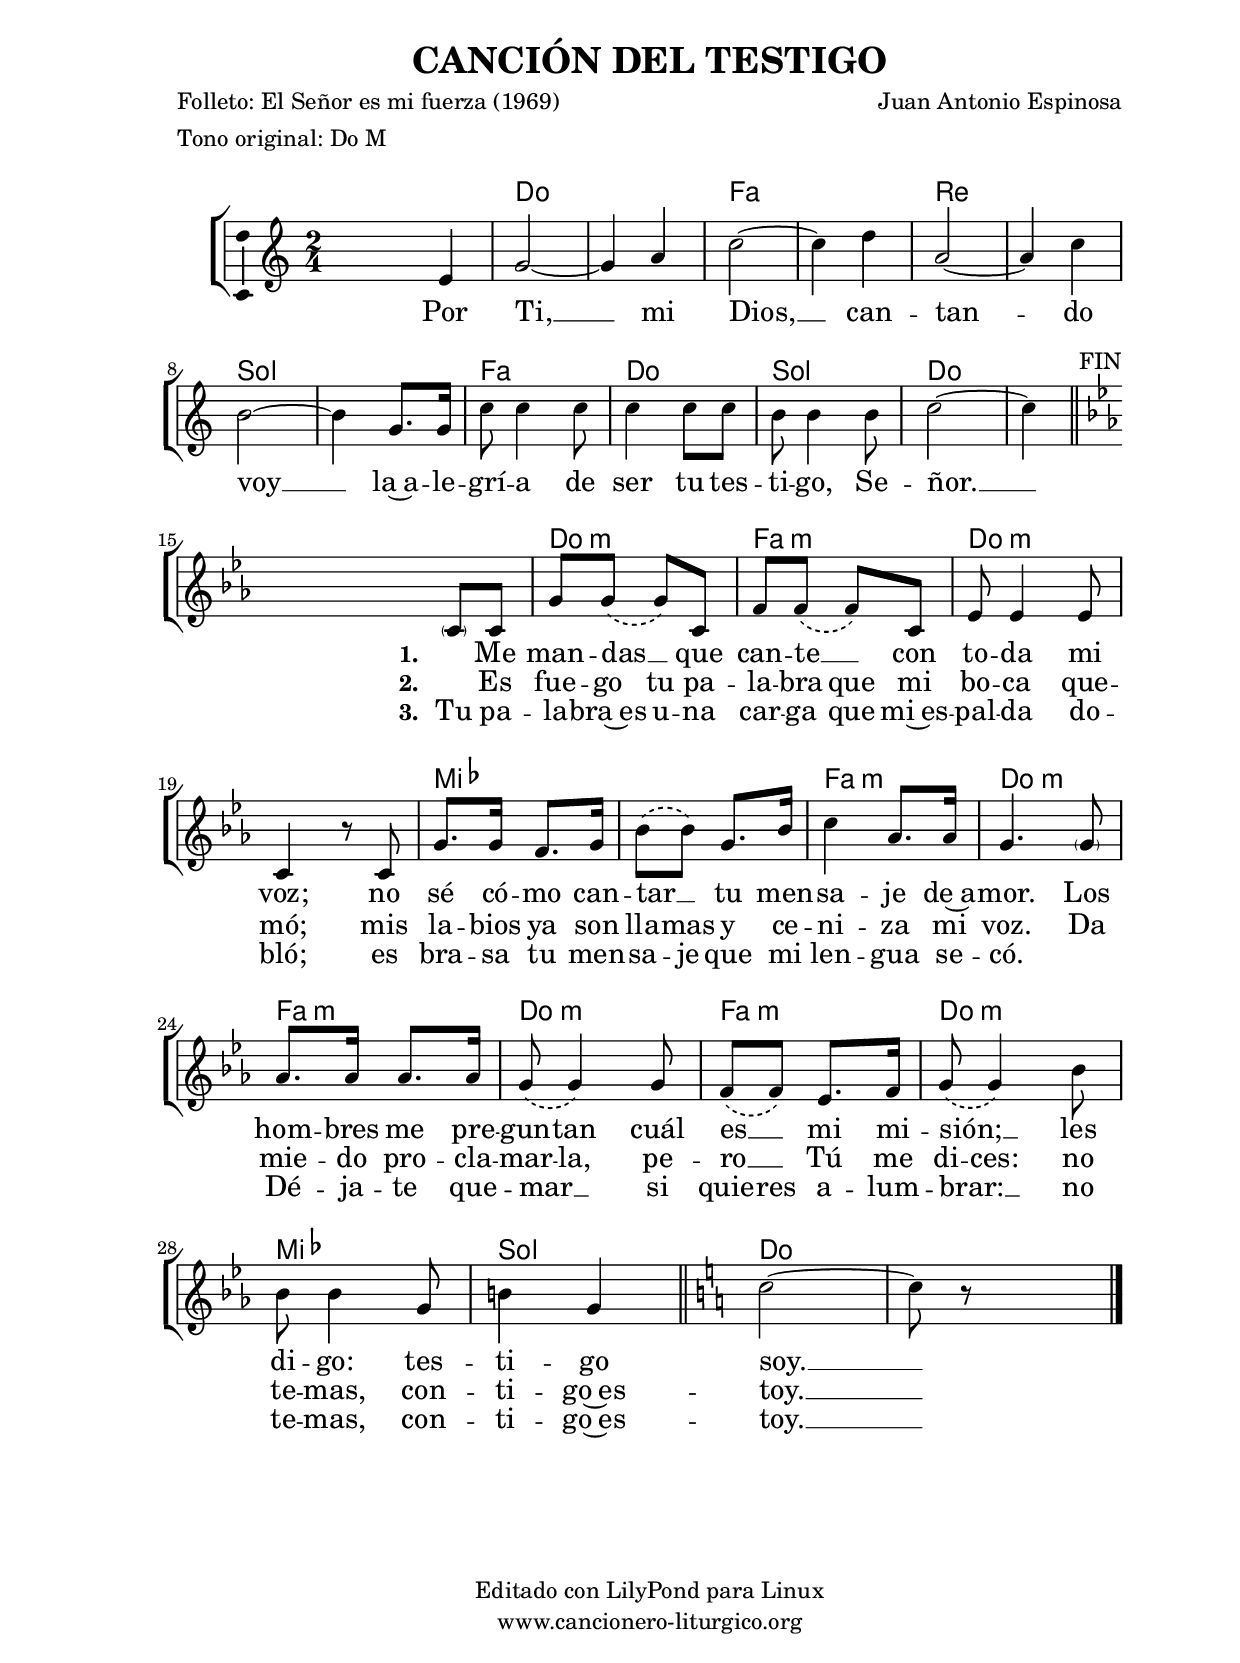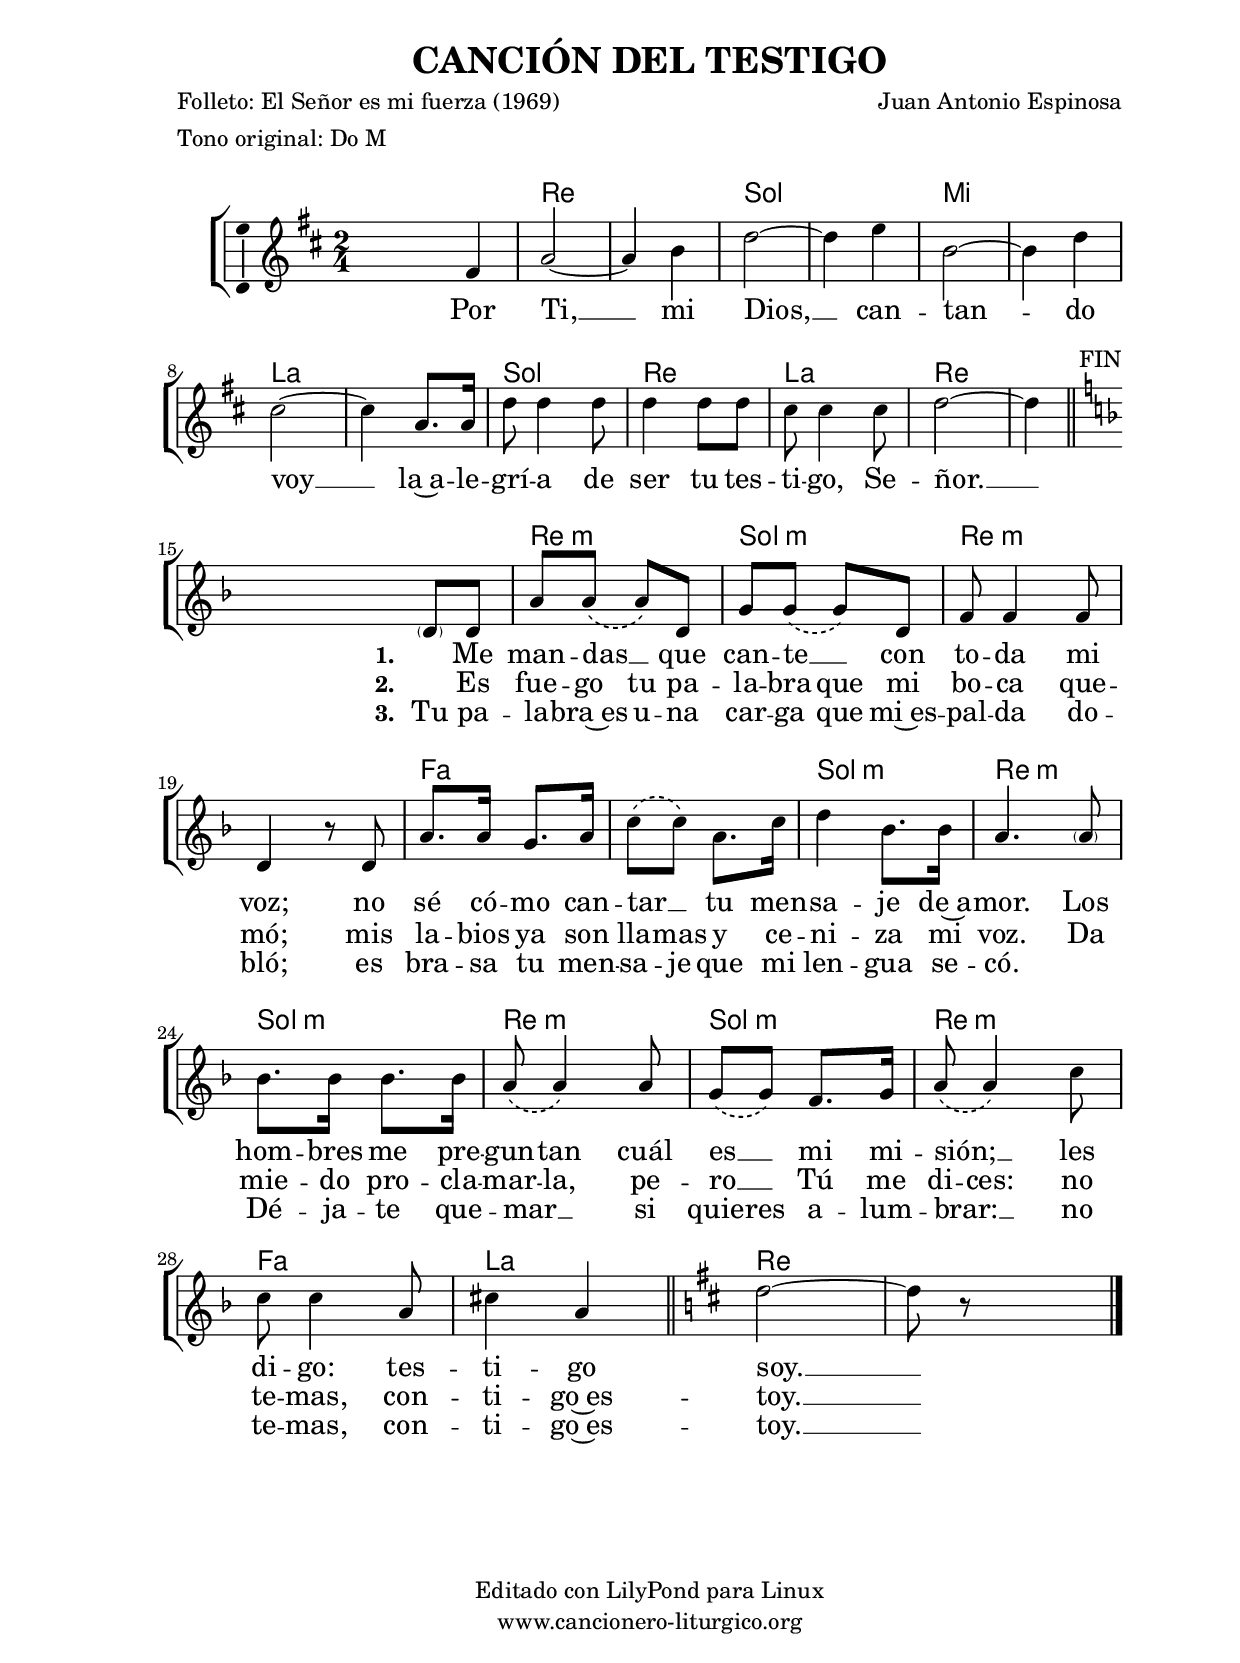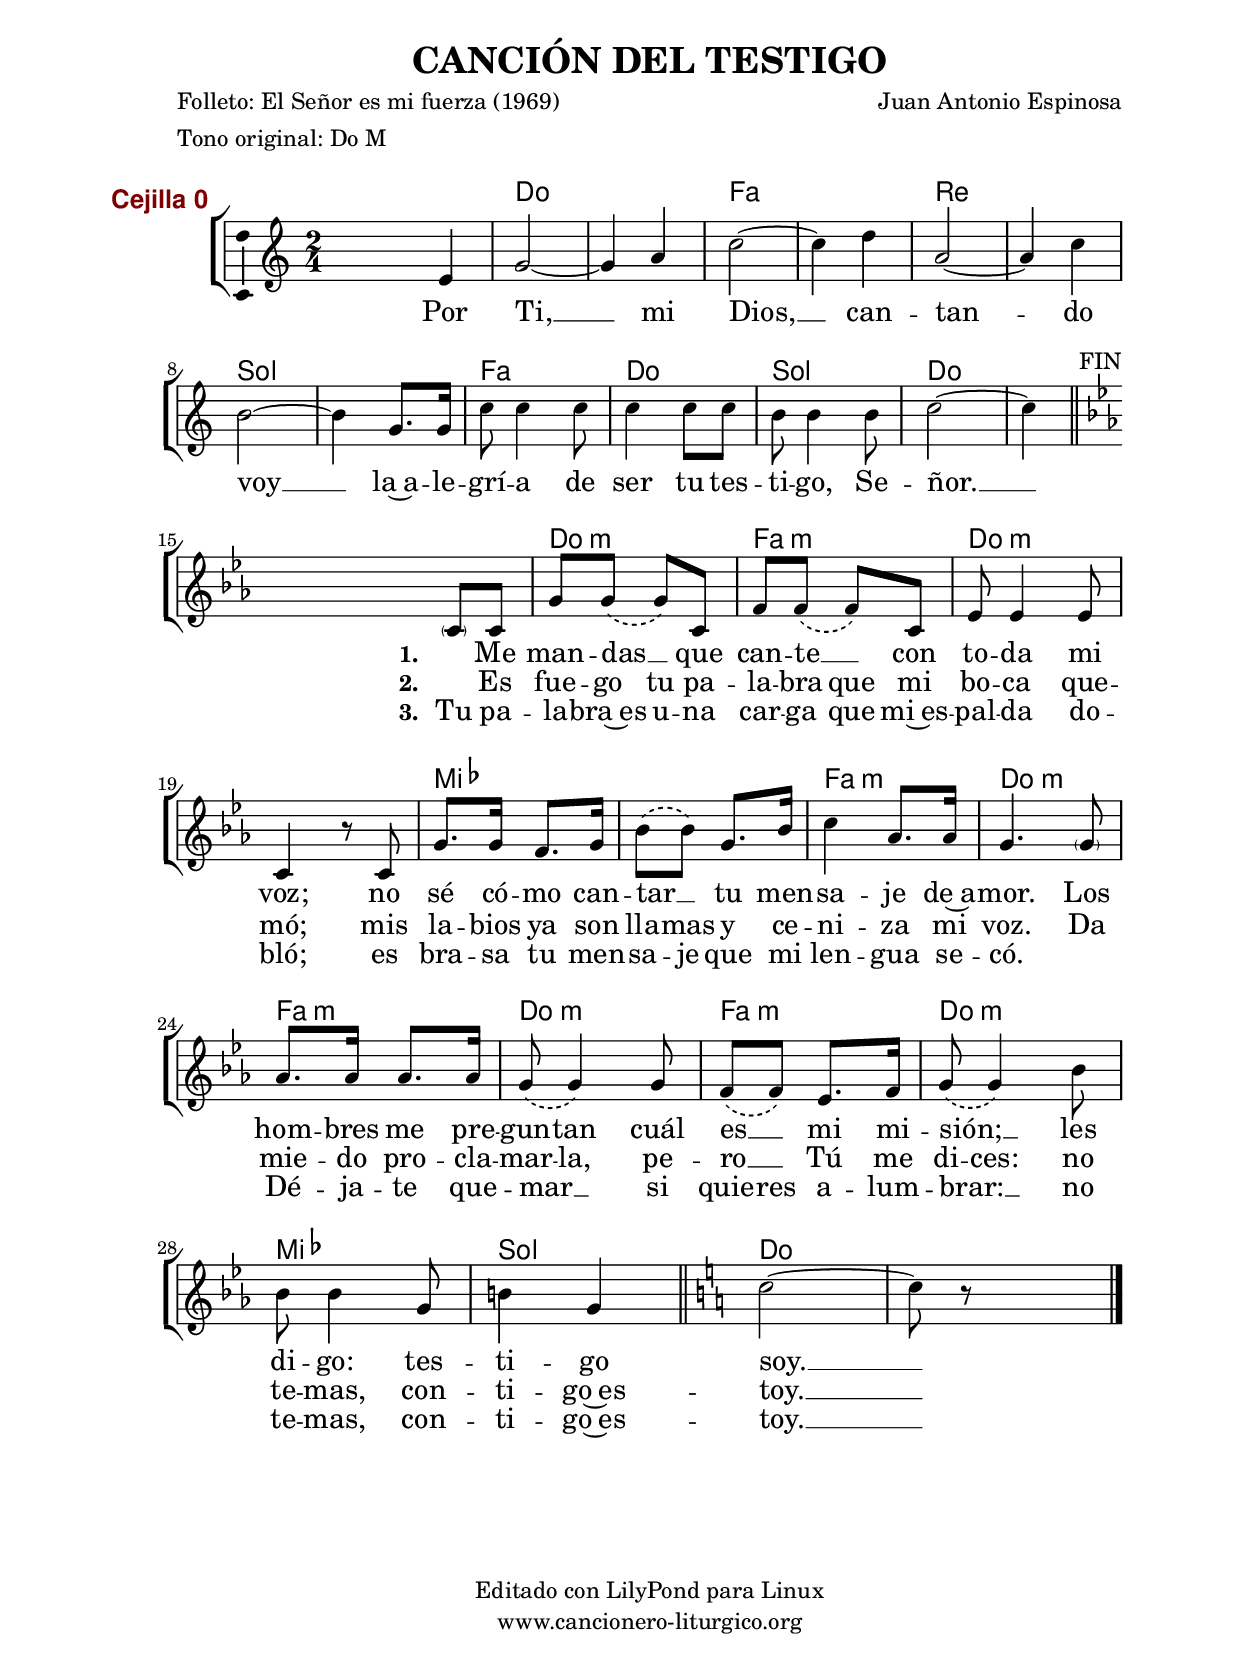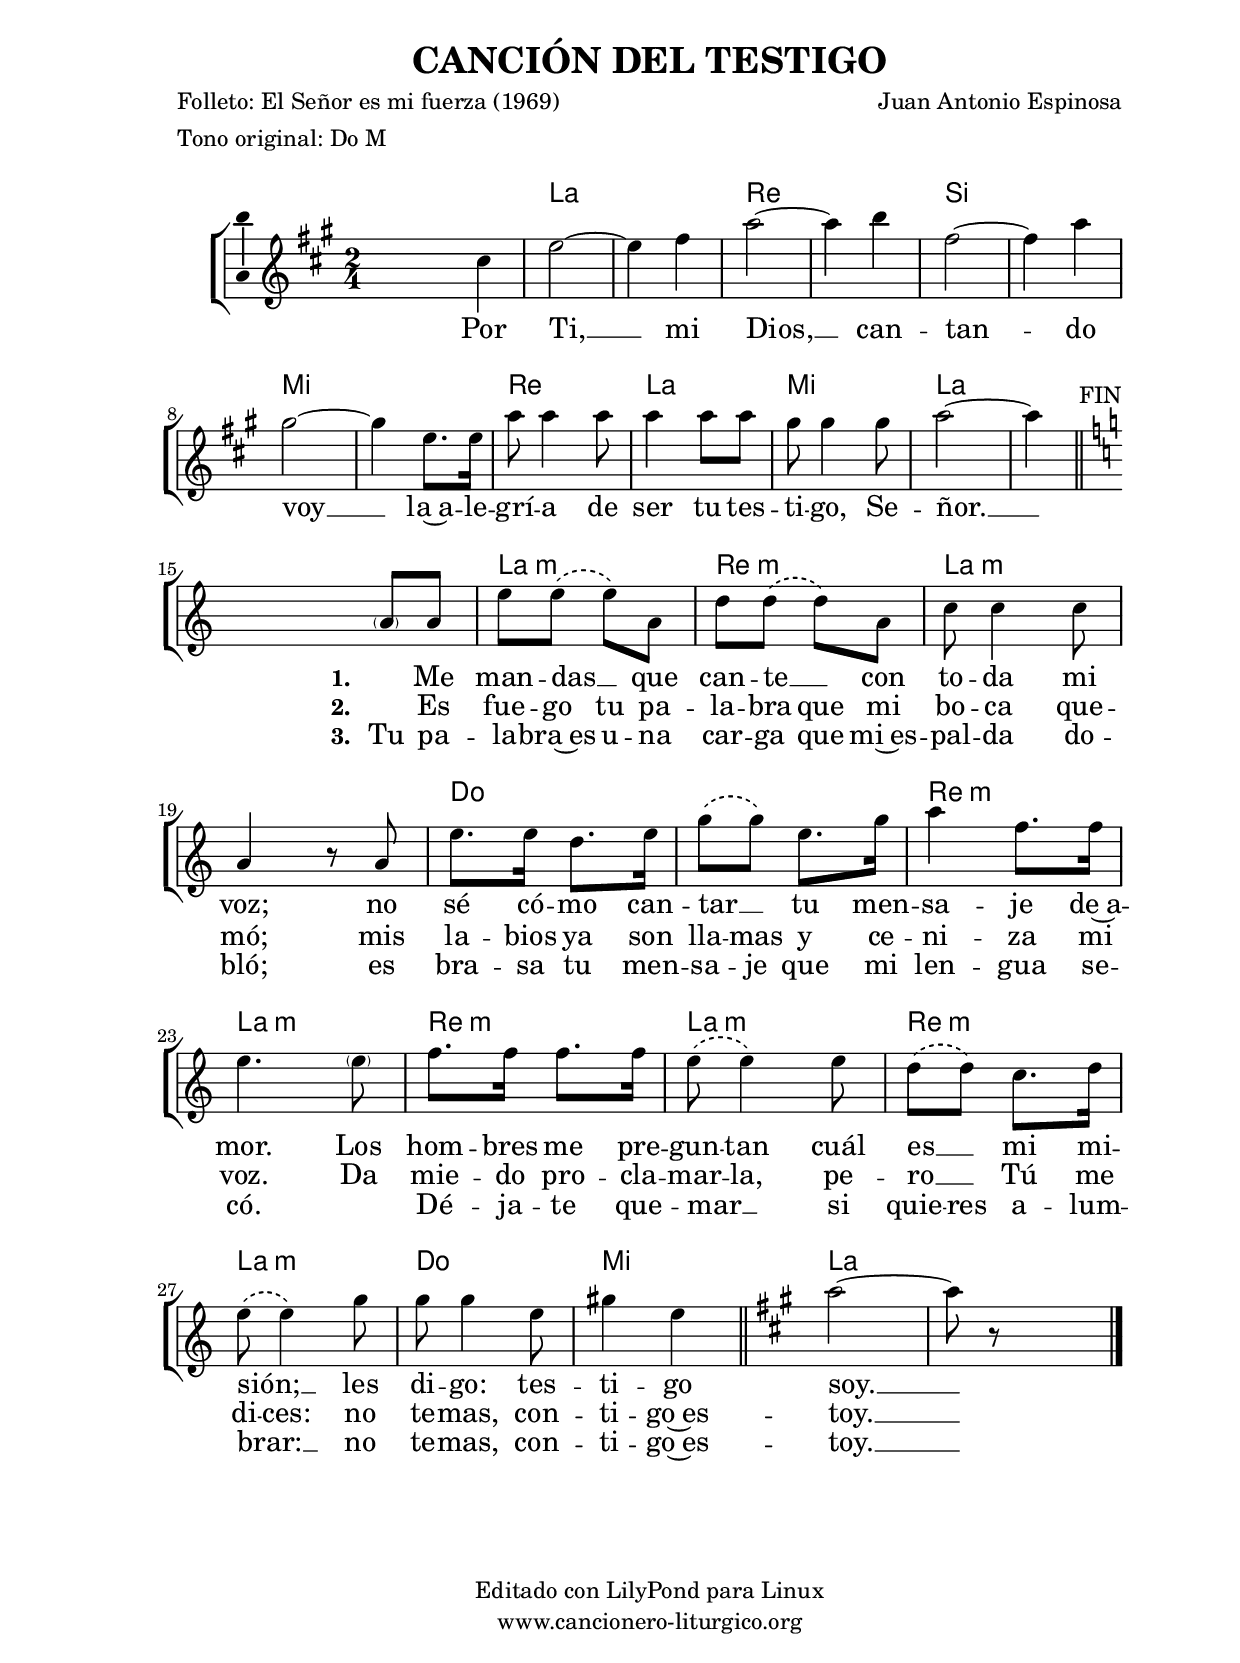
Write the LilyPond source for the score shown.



%versión de lilypond para la que se ha escrito esta partitura:
\version "2.16.0"

	%Tamaño papel
	#(set-default-paper-size "a4")
	%Tamaño partitura
	#(set-global-staff-size 20)
	%No responde al pulsar sobre una nota
	#(ly:set-option 'point-and-click #f)

%parámetros del encabezamiento:
\header {
	title = "CANCIÓN DEL TESTIGO"
	subtitle = ""
	composer = "Juan Antonio Espinosa"
	poet = "Folleto: El Señor es mi fuerza (1969)"
	meter = "Tono original: Do M"
	arranger = ""
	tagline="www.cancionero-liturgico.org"
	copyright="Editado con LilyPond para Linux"
	tiempo = ""
	usos = "Entrada, Comunión"
	letra = ""
	}

	%las notas se teclearán en español:
%%%	\include "espanol.ly"

	%Tamaño partitura
	#(set-global-staff-size 20)

%parámetros asociados al papel:
\paper  {
	oddHeaderMarkup = \markup {\fill-line { \on-the-fly #not-first-page \fromproperty #'header:title \on-the-fly #not-first-page \fromproperty #'header:composer }}
	evenHeaderMarkup = \markup {\fill-line { \fromproperty #'header:composer \fromproperty #'header:title }}
	#(set-paper-size "a4")
	print-page-number = ##f
	first-page-number = 1
	print-first-page-number = ##f
%	head-separation = 3.0 \cm
	top-margin = 2.0 \cm
	bottom-margin = 0.5\cm
%%%	bottom-margin = -2.0\cm
	left-margin = 3.0 \cm
	line-width = 16.0 \cm 
	indent = 8\mm
	interscoreline = 2.\mm
	between-system-space = 15\mm
%	para que las partituras no llenen la hoja:
	ragged-bottom = ##t
%	idem para la última hoja:
	ragged-last-bottom = ##f
%	para que las partituras llenen el ancho del papel:
	ragged-last = ##f
	after-title-space = 2.5 \cm
%page-count=1
system-count=6

	%Flexible Vertical Spacing
%	markup-markup-spacing =
%	#'((basic-distance . 15) (minimum-distance . 15) (padding . 3))
	markup-system-spacing =
	#'((basic-distance . 15) (minimum-distance . 15) (padding . 3))
	system-system-spacing =
	#'((basic-distance . 15) (minimum-distance . 15) (padding . 3))
	score-system-spacing =
	#'((basic-distance . 15) (minimum-distance . 15) (padding . 5))
%	top-system-spacing = % header
%	#'((basic-distance . 8) (minimum-distance . 0) (padding . 0))
%	top-markup-spacing =
%	#'((basic-distance . 20) (minimum-distance . 20) (padding . 0))
	last-bottom-spacing = % footer
	#'((basic-distance . 5) (minimum-distance . 5) (padding . 0))
%	score-markup-spacing =
%	#'((basic-distance . 16) (minimum-distance . 13) (padding . 0))

	}


%parámetros que afectan a toda la partitura:
global =  {
	%clave de sol (G):
	\clef G
%	\transpose c a
	%armadura:
	\key c \major
	\tempo 4=125
	\set Score.tempoHideNote = ##t
	}


acordes = {
	\italianChords
	\chordmode {
%	\transpose c a
{

s2 c2 s f s d s g s f c g c s

s c:m f:m c:m s ees s f:m c:m f:m c:m f:m c:m ees g c

	}
	}
}


melodia = 
%	\transpose c a
{
	\relative c'{

	\time 2/4

\phrasingSlurDashed

s4 e4
g2~
g4 a
c2~
c4 d
a2~
a4 c
\break
b2~
b4 g8. g16
c8 c4 c8
c4 c8 c
b8 b4 b8
c2~
c4 s4^"FIN"

\bar "||"
\break
\key c \minor

s4 \parenthesize c,8 c
g'8 g8 \(g8\) c,8
f8 f8 \(f8\) c8
ees8 ees4 ees8
c4 r8 c8
g'8. g16 f8. g16
bes8 \(bes\) g8. bes16
c4 aes8. aes16
g4. \parenthesize g8
aes8. aes16 aes8. aes16
g8 \(g4\) g8
f8 \(f8\) ees8. f16
g8 \(g4\) bes8
bes8 bes4 g8
b4 g

\bar "||"
\key c \major

c2~
c8 r8 s4

	\bar "|."
	}
	}


texto = \lyricmode {
Por Ti, __ mi Dios, __ can -- tan -- do voy __
la~a -- le -- grí -- a de ser tu tes -- ti -- go, Se -- ñor. __

\set stanza =#"1. " "  " Me man -- das __ _ que can -- te __ _
con to -- da mi voz;
no sé có -- mo can -- tar __ _
tu men -- sa -- je de~a -- mor.
Los hom -- bres me pre -- gun -- tan
cuál es __ _ mi mi -- sión; __ _
les di -- go: tes -- ti -- go soy. __

	}

textodos = \lyricmode {
\skip1 \skip1 \skip1 \skip1 \skip1
\skip1 \skip1 \skip1 \skip1 \skip1
\skip1 \skip1 \skip1 \skip1 \skip1
\skip1 \skip1 \skip1 \skip1 \skip1

\set stanza =#"2. " \skip1 Es fue -- go tu pa -- la -- bra
que mi bo -- ca que -- mó;
mis la -- bios ya son lla -- mas
y ce -- ni -- za mi voz.
Da mie -- do pro -- cla -- mar -- la,
pe -- ro __ _ Tú me di -- ces:
no te -- mas, con -- ti -- go~es -- toy. __

	}

textotres = \lyricmode {
\skip1 \skip1 \skip1 \skip1 \skip1
\skip1 \skip1 \skip1 \skip1 \skip1
\skip1 \skip1 \skip1 \skip1 \skip1
\skip1 \skip1 \skip1 \skip1 \skip1

\set stanza =#"3. " Tu pa -- la -- bra~es u -- na car -- ga
que mi~es -- pal -- da do -- bló;
es bra -- sa tu men -- sa -- je
que mi len -- gua se -- có.
\skip1 Dé -- ja -- te que -- mar __ _
si quie -- res a -- lum -- brar: __ _
no te -- mas, con -- ti -- go~es -- toy. __

	}

acordesStaff = \context ChordNames = acordesStaff <<
	\set chordChanges = ##t
	\acordes
	>>


%%%%%%%%%%%%%%%%%%%%%%%%%%%%%%%%%%% CEJILLA %%%%%%%%%%%%%%%%%%%%%%%%%%%%%%%%%%%
acordescejilla = {
%%%	\override ChordNames.ChordName #'font-size = #-1
%%%	\override ChordNames.ChordName #'font-series = #'bold
	\transpose c c {
		\acordes
		}
	}

acordescejillaStaff = \context ChordNames = acordescejillaStaff <<
	\set Staff.instrumentName = \markup \with-color #darkred \larger \bold \sans "Cejilla 0"
	\set chordChanges = ##t
	\acordescejilla
	>>
%%%%%%%%%%%%%%%%%%%%%%%%%%%%%%%%%%% CEJILLA %%%%%%%%%%%%%%%%%%%%%%%%%%%%%%%%%%%


vozStaff = \context Voice = vozStaff
\with {\consists "Ambitus_engraver"}
<<
%	\set Staff.instrumentName = ""
%	\set Staff.shortInstrumentName = ""
%	\set Staff.midiInstrument = #"clarinet"
%	\set Staff.midiInstrument = #"cello"
	\set Staff.midiInstrument = #"flute"
%	\set Staff.midiInstrument = #"electric guitar (jazz)"
%	\set Staff.midiInstrument = #"english horn"
%	\set Staff.midiInstrument = #"violin"
%	\set Staff.midiInstrument = #"glockenspiel"
	\set Staff.midiMinimumVolume = #0.7
	\set Staff.midiMaximumVolume = #0.9
	\global
	\melodia
	>>


textoStaff = \context Lyrics = textoStaff <<
	\lyricsto vozStaff \texto
	>>

textodosStaff = \context Lyrics = textodosStaff <<
	\lyricsto vozStaff \textodos
	>>

textotresStaff = \context Lyrics = textotresStaff <<
	\lyricsto vozStaff \textotres
	>>

\book {
	\score {
		\context ChoirStaff {
			\override StaffGroup.SystemStartBracket #'collapse-height = #1
			\override Score.SystemStartBar #'collapse-height = #1
			<<
			\acordesStaff
			\vozStaff
			\textoStaff
			\textodosStaff
			\textotresStaff
			>>
			}
		\layout {
	    		\context {
				\Lyrics
				\override LyricText #'font-size = #2
				}
	   		 \context {
				\Score
				\override StaffSymbol #'staff-space = #(magstep +3)
				}
			}
		}
	\score {
		\unfoldRepeats
		\context ChoirStaff {
			<<
			\acordesStaff
			\vozStaff
			>>
			}
		\midi {
	  		\context {
	  			\Score
				tempoWholesPerMinute = #(ly:make-moment 70 4)
				}
			}
		}
	}


%Partitura para guitarra
#(define output-suffix "G")
\book {
	\score {
		\context ChoirStaff {
			\override StaffGroup.SystemStartBracket #'collapse-height = #1
			\override Score.SystemStartBar #'collapse-height = #1
			<<
			\acordescejillaStaff
			\vozStaff
			\textoStaff
			\textodosStaff
			\textotresStaff
			>>
			}
		\layout {
%%%%%%%%%%%%%%%%%%%%%%%%%%%%%%%%%%% CEJILLA %%%%%%%%%%%%%%%%%%%%%%%%%%%%%%%%%%%
			\context {
				\ChordNames \consists Instrument_name_engraver
				}
%%%%%%%%%%%%%%%%%%%%%%%%%%%%%%%%%%% CEJILLA %%%%%%%%%%%%%%%%%%%%%%%%%%%%%%%%%%%
	    		\context {
				\Lyrics
				\override LyricText #'font-size = #2
				}
	   		 \context {
				\Score
				\override StaffSymbol #'staff-space = #(magstep +3)
				}
			}
		}
	}


#(define output-suffix "C")
\book {
	\score {
		\context ChoirStaff {
			\override StaffGroup.SystemStartBracket #'collapse-height = #1
			\override Score.SystemStartBar #'collapse-height = #1
\transpose c d
			<<
			\acordesStaff
			\vozStaff
			\textoStaff
			\textodosStaff
			\textotresStaff
			>>
			}
		\layout {
	    		\context {
				\Lyrics
				\override LyricText #'font-size = #2
				}
	   		 \context {
				\Score
				\override StaffSymbol #'staff-space = #(magstep +3)
				}
			}
		}
	}


#(define output-suffix "S")
\book {
	\score {
		\context ChoirStaff {
			\override StaffGroup.SystemStartBracket #'collapse-height = #1
			\override Score.SystemStartBar #'collapse-height = #1
\transpose c a
			<<
			\acordesStaff
			\vozStaff
			\textoStaff
			\textodosStaff
			\textotresStaff
			>>
			}
		\layout {
	    		\context {
				\Lyrics
				\override LyricText #'font-size = #2
				}
	   		 \context {
				\Score
				\override StaffSymbol #'staff-space = #(magstep +3)
				}
			}
		}
	}


